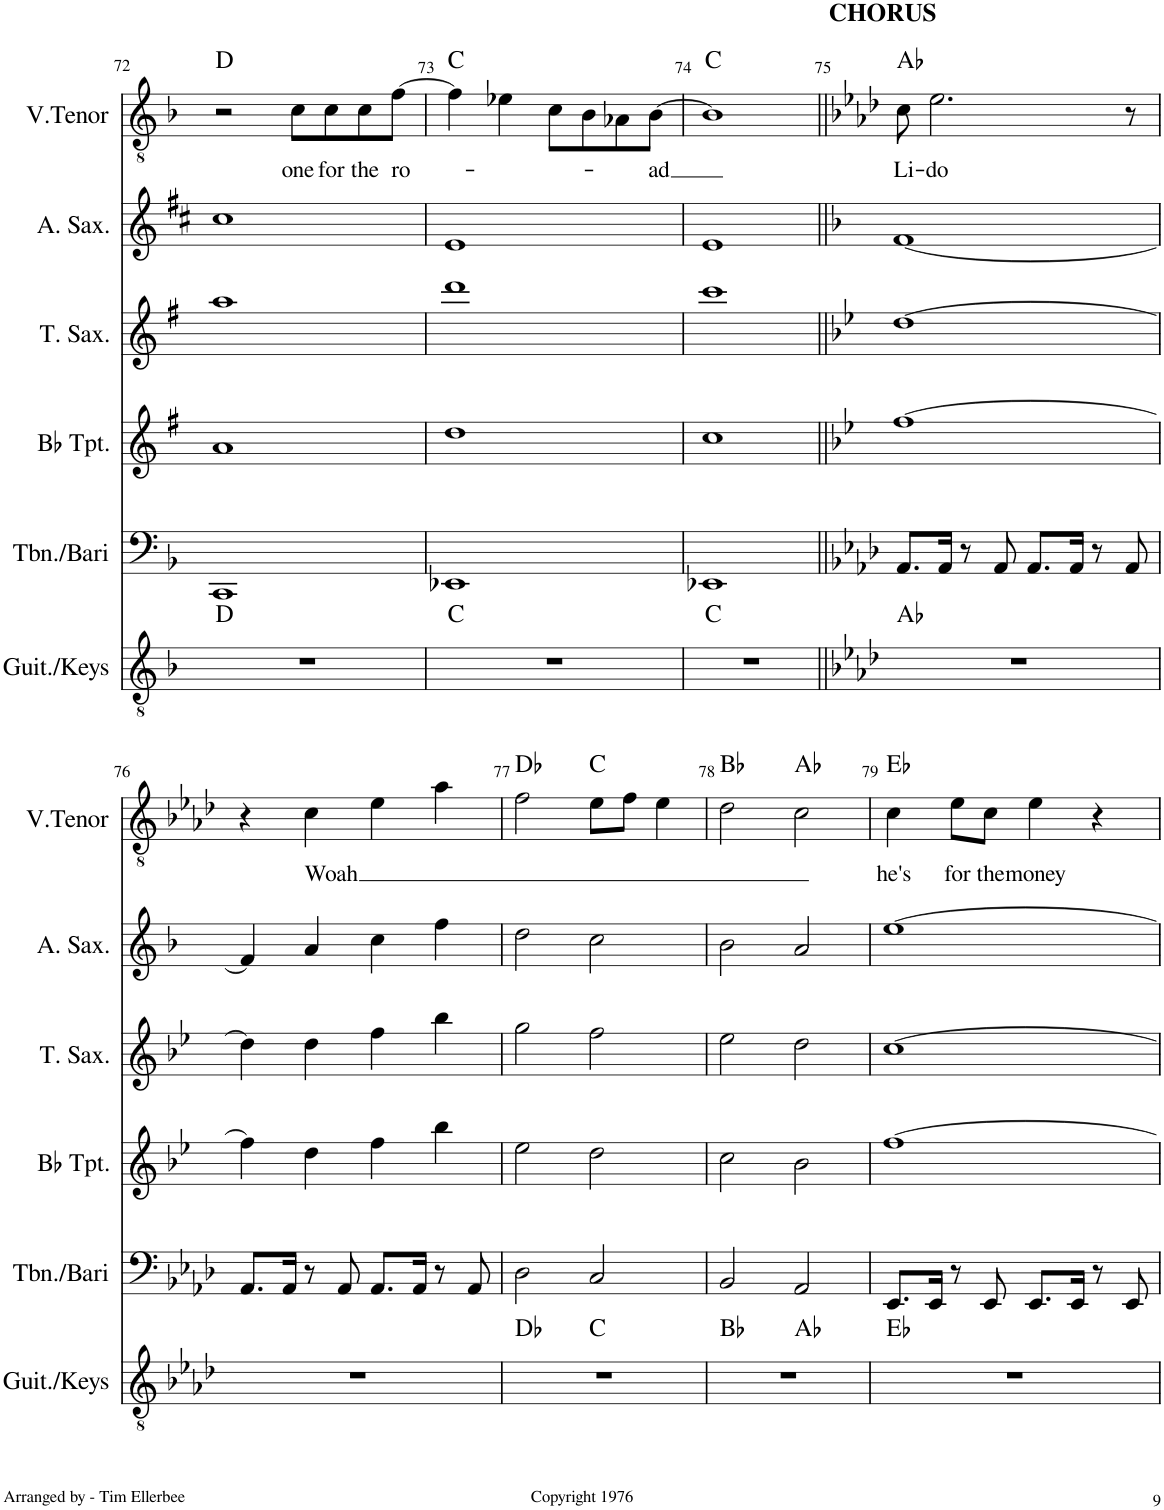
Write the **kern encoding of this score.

**kern	**harte	**kern	**kern	**kern	**kern	**kern	**text	**harte
*part6	*part6	*part5	*part4	*part3	*part2	*part1	*part1	*part1
*staff6	*	*staff5	*staff4	*staff3	*staff2	*staff1	*staff1	*
*I"Guit./Keys	*	*I"T-bone/Bari	*I"Bb Trumpet	*I"Tenor Saxophone	*I"Alto Saxophone	*I"V. Tenor	*	*
*I'Guit./Keys	*	*I'Tbn./Bari	*I'Bb Tpt.	*I'T. Sax.	*I'A. Sax.	*I'V.Tenor	*	*
!!LO:PB:g=z
*clefGv2	*	*clefF4	*clefG2	*clefG2	*clefG2	*clefGv2	*	*
*	*	*	*Trd1c2	*Trd8c14	*Trd5c9	*	*	*
*k[b-]	*	*k[b-]	*k[f#]	*k[f#]	*k[f#c#]	*k[b-]	*	*
*M4/4	*	*M4/4	*M4/4	*M4/4	*M4/4	*M4/4	*	*
=72	=72	=72	=72	=72	=72	=72	=72	=72
1r	D:maj	1CC	1a	1aa	1cc#	2r	.	D:maj
!	!	!	!	!	!	!	!LO:LY:b	!
.	.	.	.	.	.	8c\L	one	.
!	!	!	!	!	!	!	!LO:LY:b	!
.	.	.	.	.	.	8c\	for	.
!	!	!	!	!	!	!	!LO:LY:b	!
.	.	.	.	.	.	8c\	the	.
!	!	!	!	!	!	!	!LO:LY:b	!
.	.	.	.	.	.	[8f\J	ro-	.
=73	=73	=73	=73	=73	=73	=73	=73	=73
1r	C:maj	1EE-X	1dd	1ddd	1e	4f\]	.	C:maj
.	.	.	.	.	.	4e-X\	.	.
.	.	.	.	.	.	8c\L	.	.
.	.	.	.	.	.	8B-\	.	.
.	.	.	.	.	.	8A-X\	.	.
!	!	!	!	!	!	!	!LO:LY:b	!
.	.	.	.	.	.	[8B-\J	-ad	.
=74	=74	=74	=74	=74	=74	=74	=74	=74
1r	C:maj	1EE-X	1cc	1ccc	1e	1B-]	.	C:maj
=75||	=75||	=75||	=75||	=75||	=75||	=75||	=75||	=75||
*k[b-e-a-d-]	*	*k[b-e-a-d-]	*k[b-e-]	*k[b-e-]	*k[b-]	*k[b-e-a-d-]	*	*
!	!	!	!	!	!	!LO:TX:a:B:t=CHORUS	!	!
!	!	!	!	!	!	!	!LO:LY:b	!
1r	Ab:maj	8.AA-/L	[1ff	[1dd	[1f	8c\	Li-	Ab:maj
!	!	!	!	!	!	!	!LO:LY:b	!
.	.	.	.	.	.	2.e-\	-do	.
.	.	16AA-/Jk	.	.	.	.	.	.
.	.	8r	.	.	.	.	.	.
.	.	8AA-/	.	.	.	.	.	.
.	.	8.AA-/L	.	.	.	.	.	.
.	.	16AA-/Jk	.	.	.	.	.	.
.	.	8r	.	.	.	.	.	.
.	.	8AA-/	.	.	.	8r	.	.
!!LO:LB:g=z
=76	=76	=76	=76	=76	=76	=76	=76	=76
1r	.	8.AA-/L	4ff\]	4dd\]	4f/]	4r	.	.
.	.	16AA-/Jk	.	.	.	.	.	.
!	!	!	!	!	!	!	!LO:LY:b	!
.	.	8r	4dd\	4dd\	4a/	4c\	Woah	.
.	.	8AA-/	.	.	.	.	.	.
.	.	8.AA-/L	4ff\	4ff\	4cc\	4e-\	.	.
.	.	16AA-/Jk	.	.	.	.	.	.
.	.	8r	4bb-\	4bb-\	4ff\	4a-\	.	.
.	.	8AA-/	.	.	.	.	.	.
=77	=77	=77	=77	=77	=77	=77	=77	=77
*^	*	*	*	*	*	*	*	*
1r	2ryy	Db:maj	2D-\	2ee-\	2gg\	2dd\	2f\	.	Db:maj
.	2ryy	C:maj	2C/	2dd\	2ff\	2cc\	8e-\L	.	C:maj
.	.	.	.	.	.	.	8f\J	.	.
.	.	.	.	.	.	.	4e-\	.	.
=78	=78	=78	=78	=78	=78	=78	=78	=78	=78
1r	2ryy	Bb:maj	2BB-/	2cc\	2ee-\	2b-\	2d-\	.	Bb:maj
.	2ryy	Ab:maj	2AA-/	2b-\	2dd\	2a/	2c\	.	Ab:maj
=79	=79	=79	=79	=79	=79	=79	=79	=79	=79
!	!	!	!	!	!	!	!	!LO:LY:b	!
*v	*v	*	*	*	*	*	*	*	*
1r	Eb:maj	8.EE-/L	[1ff	[1cc	[1ee	4c\	he's	Eb:maj
.	.	16EE-/Jk	.	.	.	.	.	.
!	!	!	!	!	!	!	!LO:LY:b	!
.	.	8r	.	.	.	8e-\L	for	.
!	!	!	!	!	!	!	!LO:LY:b	!
.	.	8EE-/	.	.	.	8c\J	the	.
!	!	!	!	!	!	!	!LO:LY:b	!
.	.	8.EE-/L	.	.	.	4e-\	money	.
.	.	16EE-/Jk	.	.	.	.	.	.
.	.	8r	.	.	.	4r	.	.
.	.	8EE-/	.	.	.	.	.	.
=	=	=	=	=	=	=	=	=
*-	*-	*-	*-	*-	*-	*-	*-	*-
